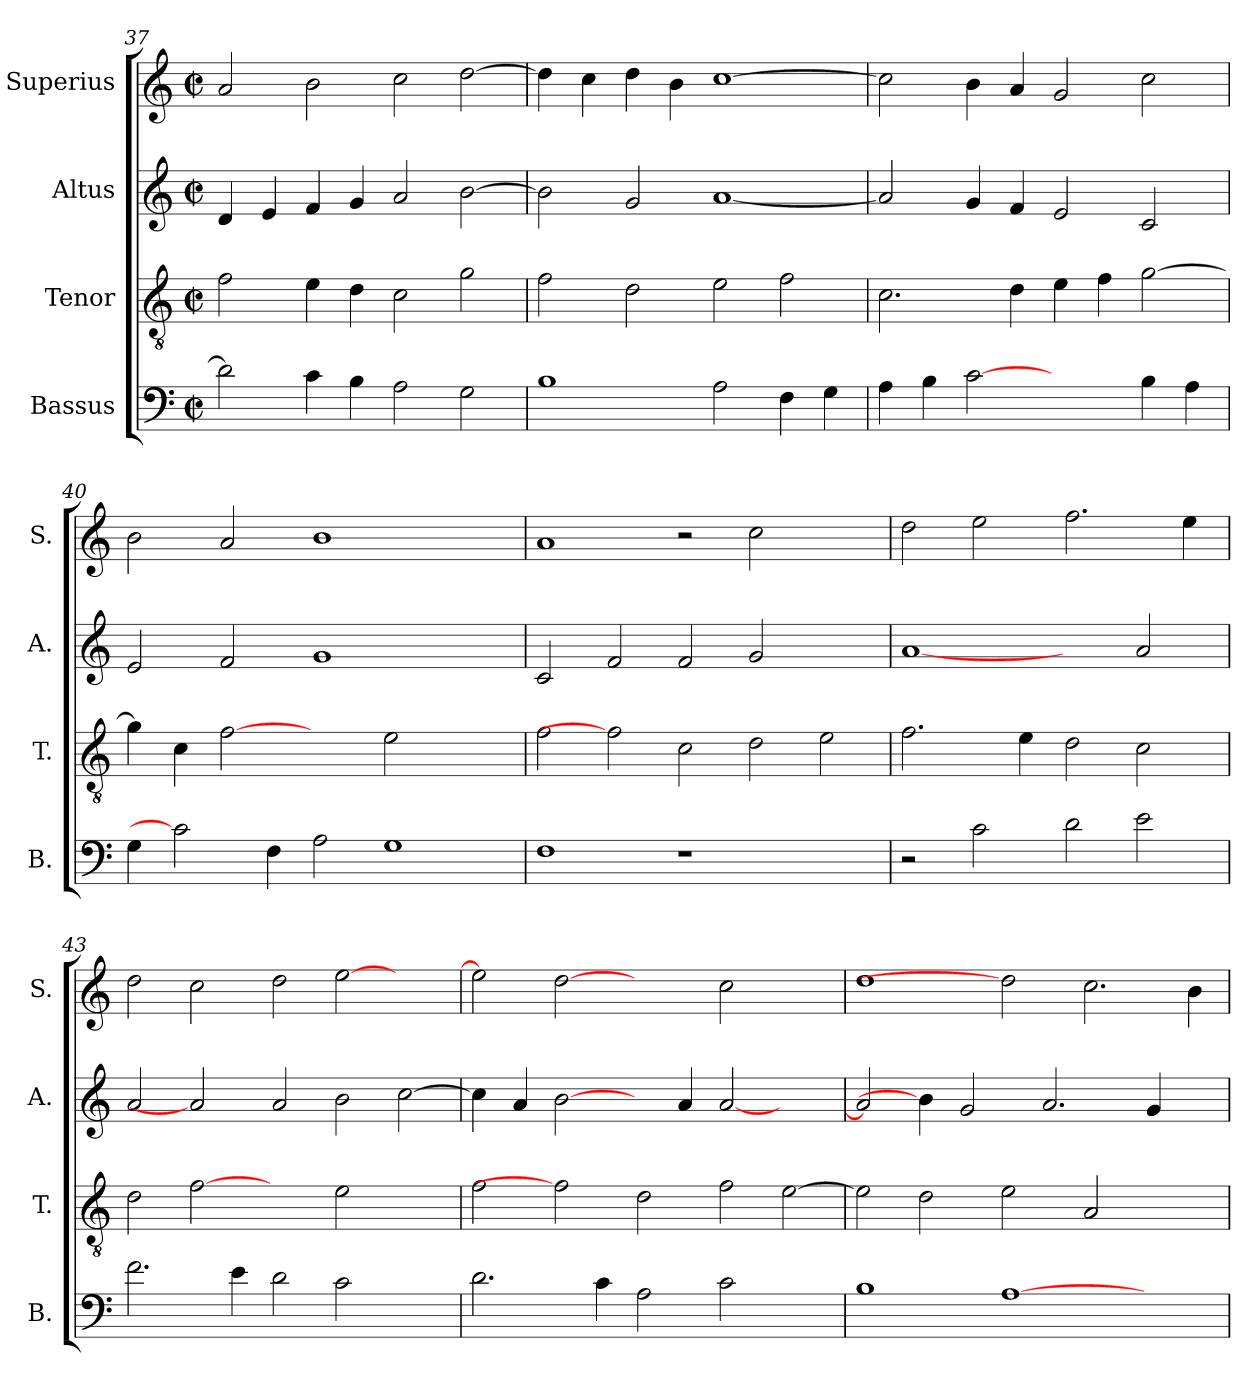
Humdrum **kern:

**kern	**kern	**kern	**kern
*part4	*part3	*part2	*part1
*staff4	*staff3	*staff2	*staff1
*I"Bassus	*I"Tenor	*I"Altus	*I"Superius
*I'B.	*I'T.	*I'A.	*I'S.
*clefF4	*clefGv2	*clefG2	*clefG2
*	*ITrd7c12	*	*
*k[]	*k[]	*k[]	*k[]
*C:	*C:	*C:	*C:
*M2/2	*M2/2	*M2/2	*M2/2
*met(c|)	*met(c|)	*met(c|)	*met(c|)
=37	=37	=37	=37
2di\]	2Fi\	4di/	2ai/
.	.	4ei/	.
4ci\	4Ei\	4fi/	2bi\
4Bi\	4Di\	4gi/	.
2Ai\	2Ci\	2ai/	2cci\
2Gi\	2Gi\	[>2bi\	[>2ddi\
=38	=38	=38	=38
1Bi	2Fi\	2bi\]	4ddi\]
.	.	.	4cci\
.	2Di\	2gi/	4ddi\
.	.	.	4bi\
2Ai\	2Ei\	[<1ai	[>1cci
4Fi\	2Fi\	.	.
4Gi\	.	.	.
!!LO:PB:g=z
=39	=39	=39	=39
4Ai\	2.Ci\	2ai/]	2cci\]
4Bi\	.	.	.
[2ci	.	4gi/	4bi\
.	4Di\	4fi/	4ai/
2ryy	4Ei\	2ei/	2gi/
.	4Fi\	.	.
4Bi\	[>2Gi\	2ci/	2cci\
4Ai\	.	.	.
=40	=40	=40	=40
4Gi\	4Gi\]	2ei/	2bi\
2ci]	4Ci\	.	.
.	[2Fi	2fi/	2ai/
4Fi\	.	.	.
2Ai\	2ryy	1gi	1bi
1Gi	2Ei\	.	.
.	2ryy	2ryy	2ryy
=41	=41	=41	=41
1Fi	2Fi\	2ci/	1ai
.	2Fi]	2fi/	.
1r	2Ci\	2fi/	2r
.	2Di\	2gi/	2cci\
2ryy	2Ei\	2ryy	2ryy
=42	=42	=42	=42
2r	2.Fi\	[1ai	2ddi\
2ci\	.	.	2eei\
.	4Ei\	.	.
2di\	2Di\	2ryy	2.ffi\
2ei\	2Ci\	2ai/	.
.	.	.	4eei\
=43	=43	=43	=43
2.fi\	2Di\	2ai/	2ddi\
.	[2Fi	2ai]	2cci\
4ei\	.	.	.
2di\	2ryy	2ai/	2ddi\
2ci\	2Ei\	2bi\	[>2eei\
2ryy	2ryy	[>2cci\	2ryy
!!LO:LB:g=z
=44	=44	=44	=44
2.di\	2Fi\	4cci\]	2eei\]
.	.	4ai/	.
.	2Fi]	[2bi\	[2ddi
4ci\	.	.	.
2Ai\	2Di\	4ryy	2ryy
.	.	4ai/	.
2ci\	2Fi\	[<2ai/	2cci\
2ryy	[>2Ei\	2ryy	2ryy
=45	=45	=45	=45
1Bi	2Ei\]	2ai/]	1ddi
.	2Di\	4bi\]	.
.	.	2gi/	.
[>1Ai	2Ei\	.	2ddi]
.	.	2.ai/	.
.	2AAi/	.	2.cci\
2ryy	2ryy	4gi/	.
.	.	4ryy	4bi\
=	=	=	=
*-	*-	*-	*-
